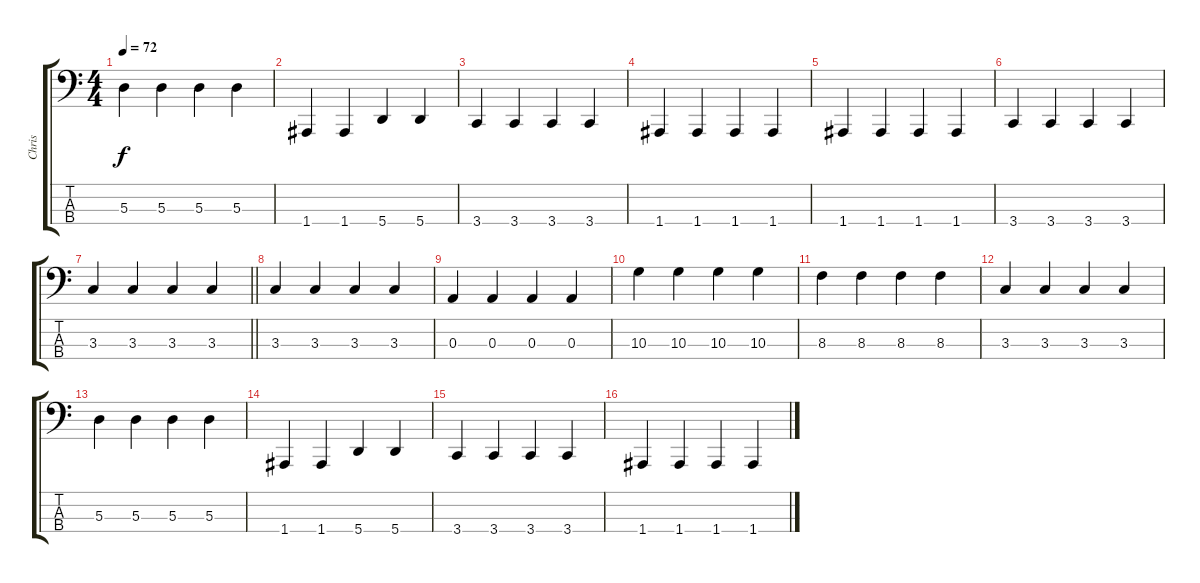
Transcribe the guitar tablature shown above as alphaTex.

\track ("Chris" "Chris") {instrument electricbassfinger}
\staff {score tabs}
\tuning (G2 D2 A1 A0) {hide}
\ts (4 4)
\tempo 72
\clef f4
\ks c
5.3.4{dy f} 5.3.4 5.3.4 5.3.4 |
1.4.4 1.4.4 5.4.4 5.4.4 |
3.4.4 3.4.4 3.4.4 3.4.4 |
1.4.4 1.4.4 1.4.4 1.4.4 |
1.4.4 1.4.4 1.4.4 1.4.4 |
3.4.4 3.4.4 3.4.4 3.4.4 |
\barLineRight lightlight
3.3.4 3.3.4 3.3.4 3.3.4 |
3.3.4 3.3.4 3.3.4 3.3.4 |
0.3.4 0.3.4 0.3.4 0.3.4 |
10.3.4 10.3.4 10.3.4 10.3.4 |
8.3.4 8.3.4 8.3.4 8.3.4 |
3.3.4 3.3.4 3.3.4 3.3.4 |
5.3.4 5.3.4 5.3.4 5.3.4 |
1.4.4 1.4.4 5.4.4 5.4.4 |
3.4.4 3.4.4 3.4.4 3.4.4 |
1.4.4 1.4.4 1.4.4 1.4.4
